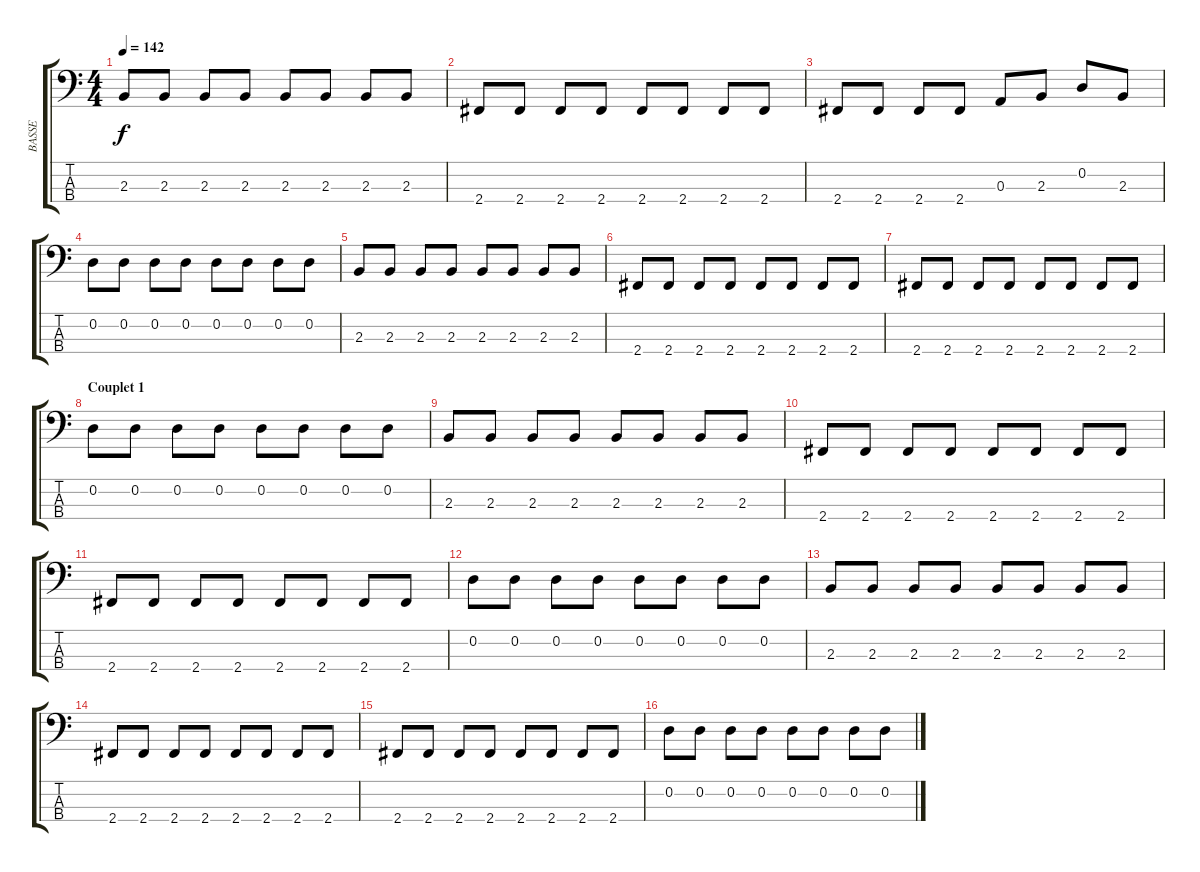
\track ("BASSE" "BASSE") {instrument slapbass2}
\staff {score tabs}
\tuning (G2 D2 A1 E1) {hide}
\ts (4 4)
\tempo 142
\clef f4
\ks c
2.3.8{dy f} 2.3.8 2.3.8 2.3.8 2.3.8 2.3.8 2.3.8 2.3.8 |
2.4.8 2.4.8 2.4.8 2.4.8 2.4.8 2.4.8 2.4.8 2.4.8 |
2.4.8 2.4.8 2.4.8 2.4.8 0.3.8 2.3.8 0.2.8 2.3.8 |
0.2.8 0.2.8 0.2.8 0.2.8 0.2.8 0.2.8 0.2.8 0.2.8 |
2.3.8 2.3.8 2.3.8 2.3.8 2.3.8 2.3.8 2.3.8 2.3.8 |
2.4.8 2.4.8 2.4.8 2.4.8 2.4.8 2.4.8 2.4.8 2.4.8 |
2.4.8 2.4.8 2.4.8 2.4.8 2.4.8 2.4.8 2.4.8 2.4.8 |
\section ("" "Couplet 1")
0.2.8 0.2.8 0.2.8 0.2.8 0.2.8 0.2.8 0.2.8 0.2.8 |
2.3.8 2.3.8 2.3.8 2.3.8 2.3.8 2.3.8 2.3.8 2.3.8 |
2.4.8 2.4.8 2.4.8 2.4.8 2.4.8 2.4.8 2.4.8 2.4.8 |
2.4.8 2.4.8 2.4.8 2.4.8 2.4.8 2.4.8 2.4.8 2.4.8 |
0.2.8 0.2.8 0.2.8 0.2.8 0.2.8 0.2.8 0.2.8 0.2.8 |
2.3.8 2.3.8 2.3.8 2.3.8 2.3.8 2.3.8 2.3.8 2.3.8 |
2.4.8 2.4.8 2.4.8 2.4.8 2.4.8 2.4.8 2.4.8 2.4.8 |
2.4.8 2.4.8 2.4.8 2.4.8 2.4.8 2.4.8 2.4.8 2.4.8 |
0.2.8 0.2.8 0.2.8 0.2.8 0.2.8 0.2.8 0.2.8 0.2.8
